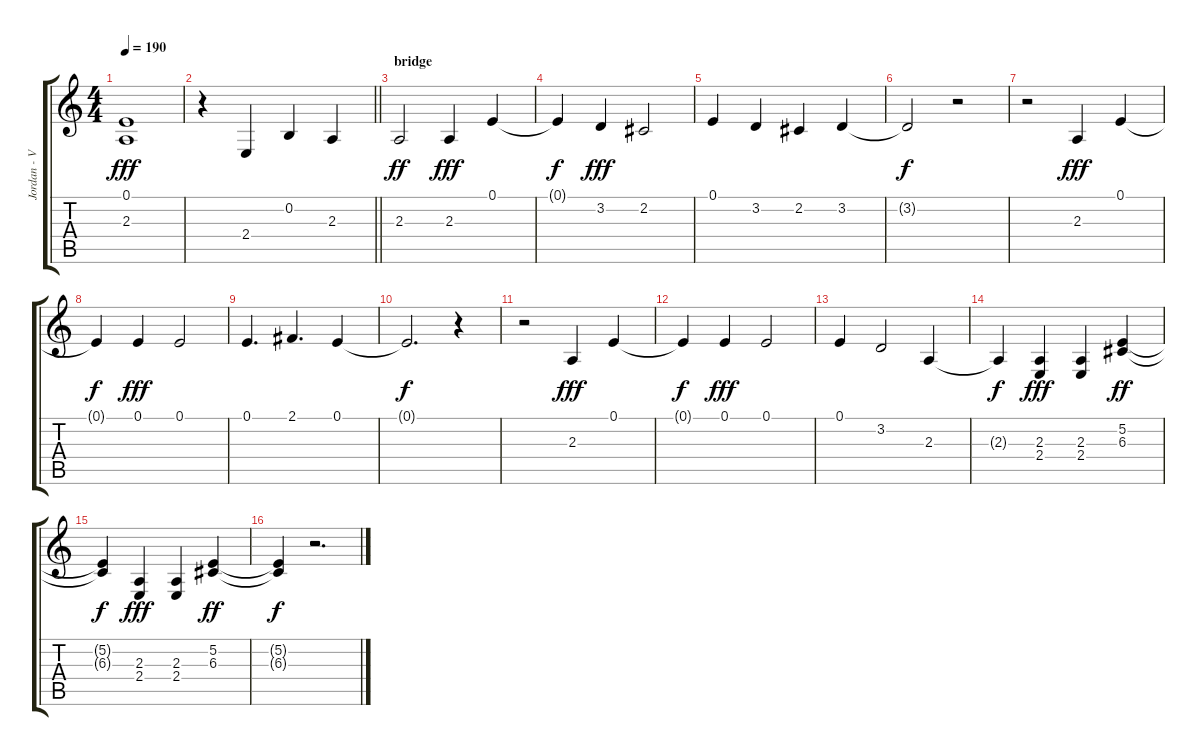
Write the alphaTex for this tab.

\track ("Jordan - Vocals" "Jordan - V") {instrument oboe}
\staff {score tabs}
\tuning (E4 B3 G3 D3 A2 E2) {hide}
\ts (4 4)
\tempo 190
\clef g2
\ks c
(0.1 2.3).1{dy fff} |
\barLineRight lightlight
r.4 2.4.4 0.2.4 2.3.4 |
\section ("" "bridge")
2.3.2{dy ff} 2.3.4{dy fff} 0.1.4 |
0.1{t}.4{dy f} 3.2.4{dy fff} 2.2.2 |
0.1.4 3.2.4 2.2.4 3.2.4 |
3.2{t}.2{dy f} r.2 |
r.2 2.3.4{dy fff} 0.1.4 |
0.1{t}.4{dy f} 0.1.4{dy fff} 0.1.2 |
0.1.4{d} 2.1.4{d} 0.1.4 |
0.1{t}.2{d dy f} r.4 |
r.2 2.3.4{dy fff} 0.1.4 |
0.1{t}.4{dy f} 0.1.4{dy fff} 0.1.2 |
0.1.4 3.2.2 2.3.4 |
2.3{t}.4{dy f} (2.3 2.4).4{dy fff} (2.3 2.4).4 (5.2 6.3).4{dy ff} |
(5.2{t} 6.3{t}).4{dy f} (2.3 2.4).4{dy fff} (2.3 2.4).4 (5.2 6.3).4{dy ff} |
(5.2{t} 6.3{t}).4{dy f} r.2{d}
